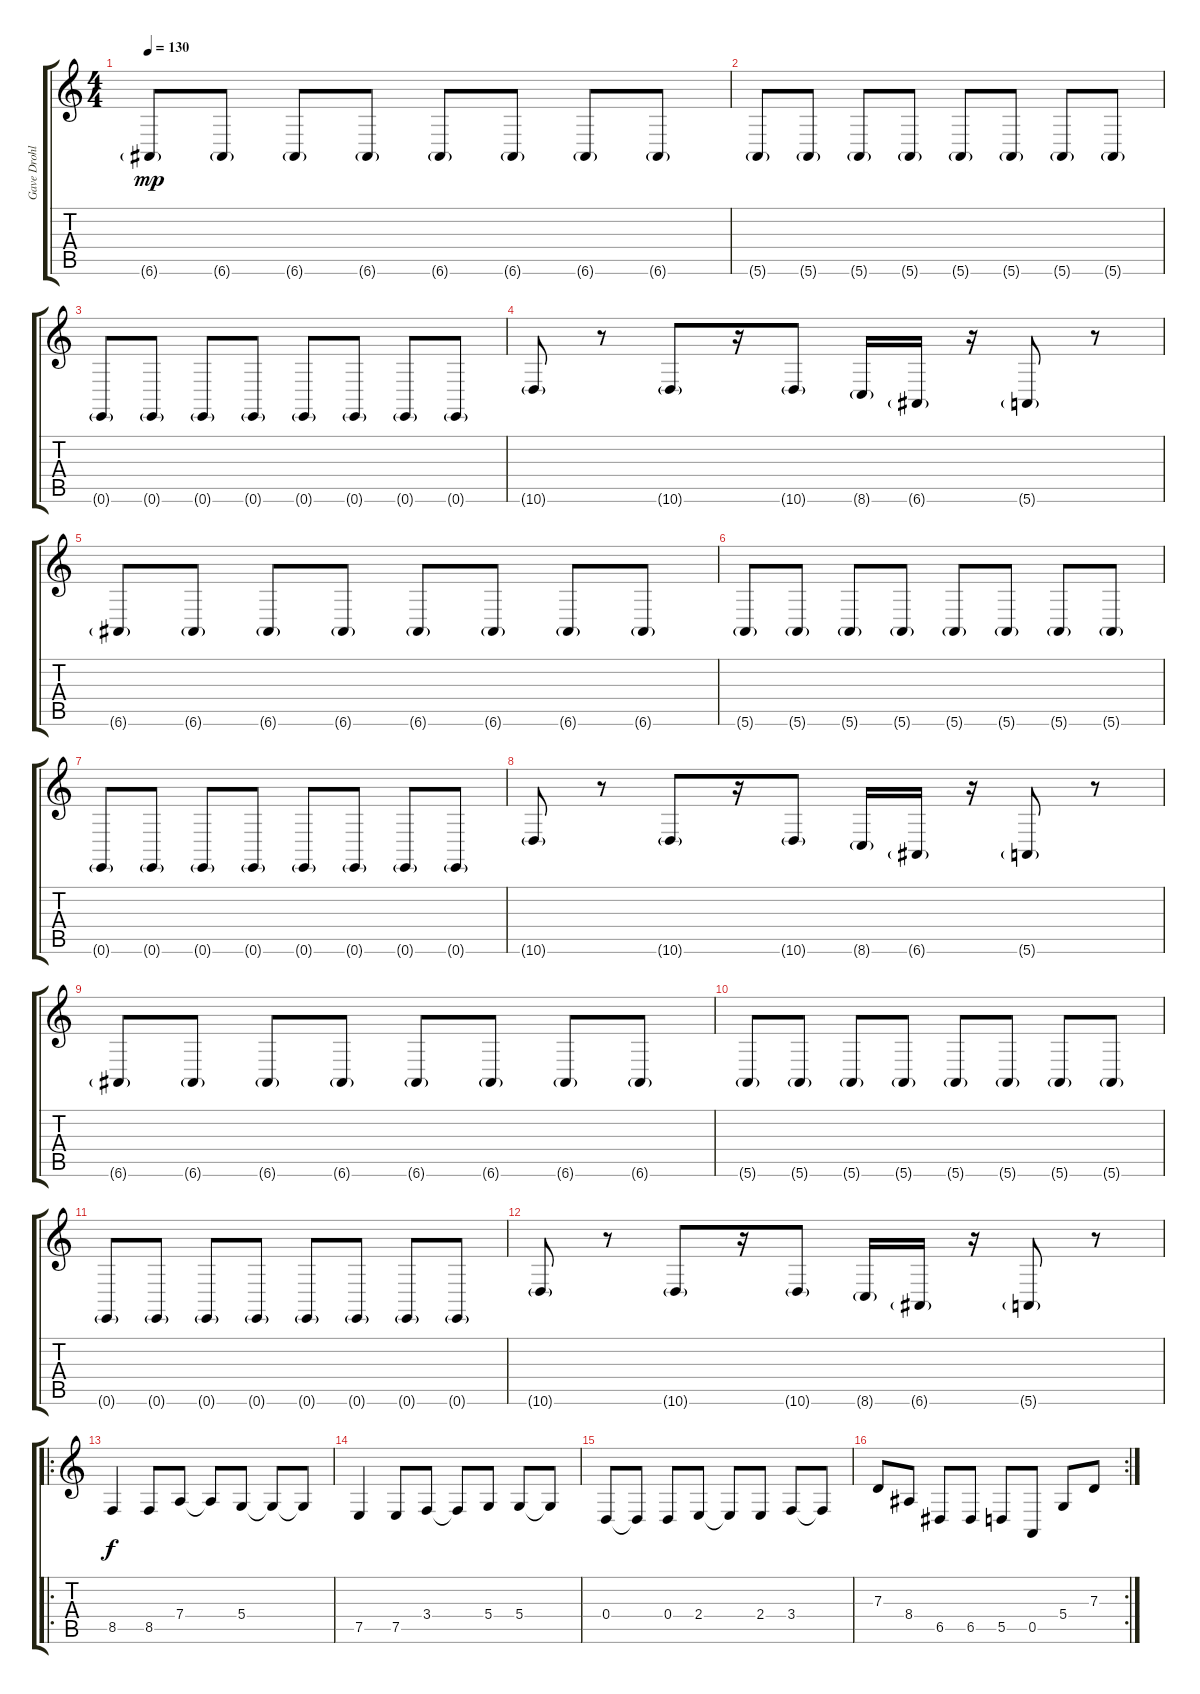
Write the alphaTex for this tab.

\track ("Gave Drohl" "Gave Drohl") {instrument lead1square}
\staff {score tabs}
\tuning (E4 B3 G3 D3 A2 E2) {hide}
\ts (4 4)
\tempo 130
\clef g2
\ks c
6.6{g}.8{dy mp volume 16 balance 8 instrument distortionguitar} 6.6{g}.8 6.6{g}.8 6.6{g}.8 6.6{g}.8 6.6{g}.8 6.6{g}.8 6.6{g}.8 |
5.6{g}.8 5.6{g}.8 5.6{g}.8 5.6{g}.8 5.6{g}.8 5.6{g}.8 5.6{g}.8 5.6{g}.8 |
0.6{g}.8 0.6{g}.8 0.6{g}.8 0.6{g}.8 0.6{g}.8 0.6{g}.8 0.6{g}.8 0.6{g}.8 |
10.6{g}.8 r.8 10.6{g}.8 r.16 10.6{g}.8 8.6{g}.16 6.6{g}.16 r.16 5.6{g}.8 r.8 |
6.6{g}.8 6.6{g}.8 6.6{g}.8 6.6{g}.8 6.6{g}.8 6.6{g}.8 6.6{g}.8 6.6{g}.8 |
5.6{g}.8 5.6{g}.8 5.6{g}.8 5.6{g}.8 5.6{g}.8 5.6{g}.8 5.6{g}.8 5.6{g}.8 |
0.6{g}.8 0.6{g}.8 0.6{g}.8 0.6{g}.8 0.6{g}.8 0.6{g}.8 0.6{g}.8 0.6{g}.8 |
10.6{g}.8 r.8 10.6{g}.8 r.16 10.6{g}.8 8.6{g}.16 6.6{g}.16 r.16 5.6{g}.8 r.8 |
6.6{g}.8 6.6{g}.8 6.6{g}.8 6.6{g}.8 6.6{g}.8 6.6{g}.8 6.6{g}.8 6.6{g}.8 |
5.6{g}.8 5.6{g}.8 5.6{g}.8 5.6{g}.8 5.6{g}.8 5.6{g}.8 5.6{g}.8 5.6{g}.8 |
0.6{g}.8 0.6{g}.8 0.6{g}.8 0.6{g}.8 0.6{g}.8 0.6{g}.8 0.6{g}.8 0.6{g}.8 |
10.6{g}.8 r.8 10.6{g}.8 r.16 10.6{g}.8 8.6{g}.16 6.6{g}.16 r.16 5.6{g}.8 r.8 |
\ro
8.5.4{dy f volume 16 balance 8 instrument lead1square} 8.5.8 7.4.8 7.4{t}.8 5.4.8 5.4{t}.8 5.4{t}.8 |
7.5.4 7.5.8 3.4.8 3.4{t}.8 5.4.8 5.4.8 5.4{t}.8 |
0.4.8 0.4{t}.8 0.4.8 2.4.8 2.4{t}.8 2.4.8 3.4.8 3.4{t}.8 |
\rc 2
7.3.8 8.4.8 6.5.8 6.5.8 5.5.8 0.5.8 5.4.8 7.3.8
